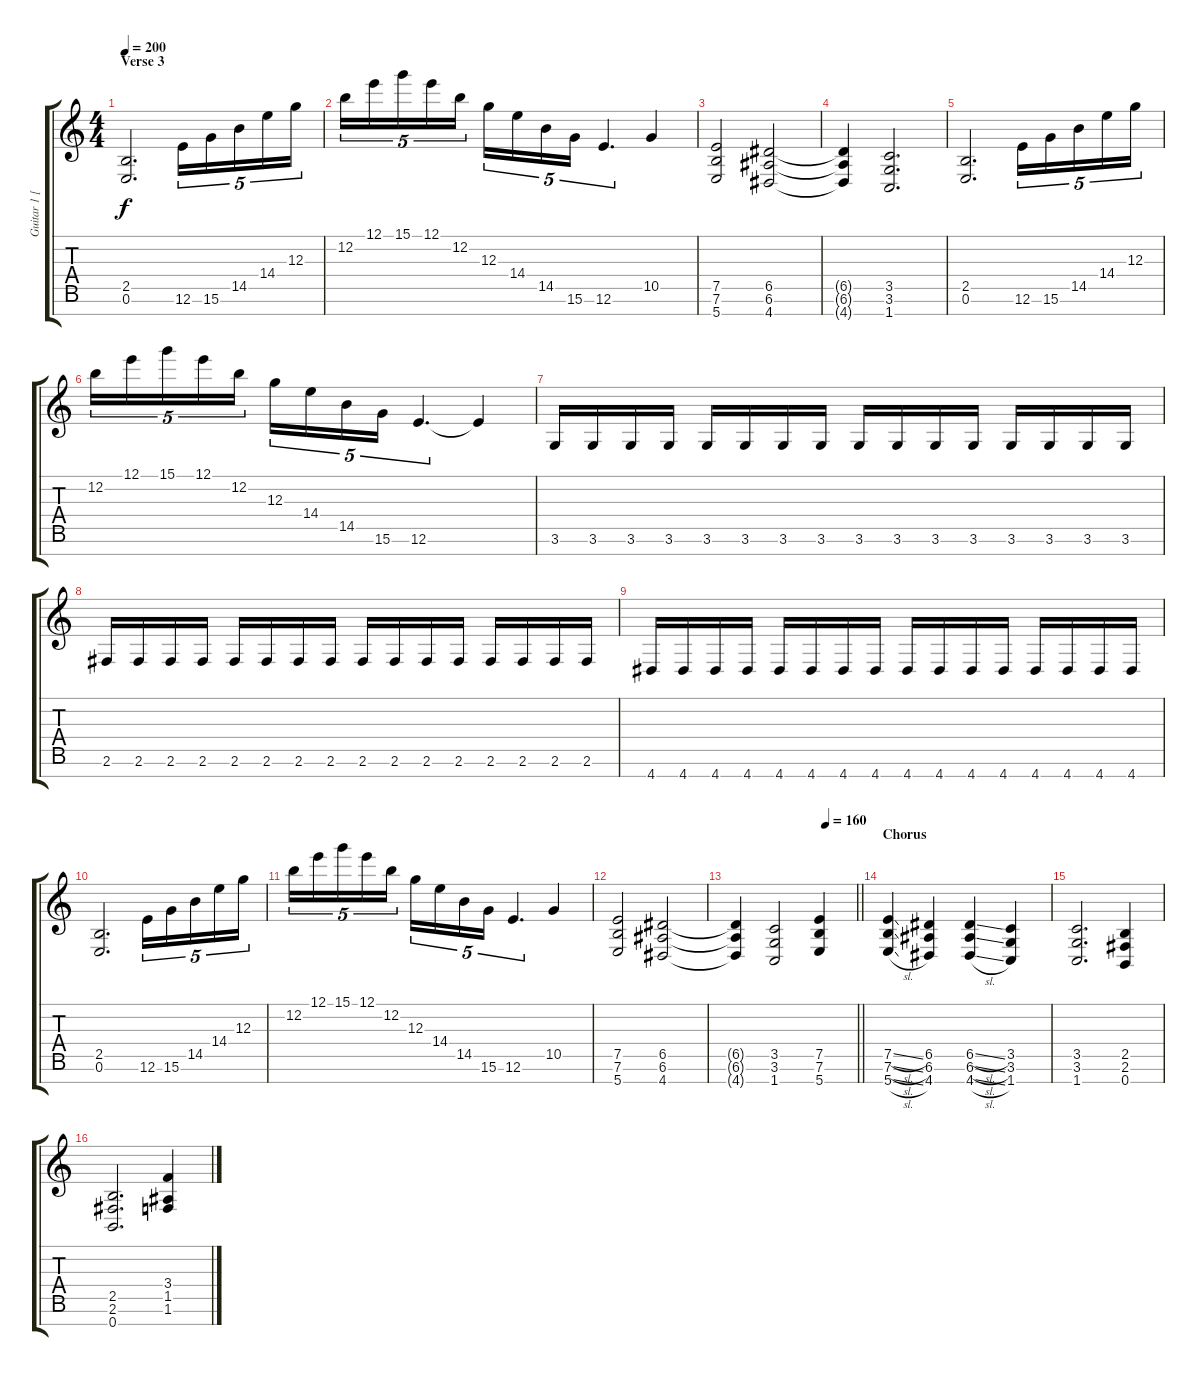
\track ("Guitar 1 [7-String]" "Guitar 1 [") {instrument distortionguitar}
\staff {score tabs}
\tuning (E4 B3 G3 D3 A2 E2 B1) {hide}
\ts (4 4)
\section ("" "Verse 3")
\tempo 200
\clef g2
\ks c
(2.5 0.6).2{d dy f} 12.6.16{tu (5 4)} 15.6.16{tu (5 4)} 14.5.16{tu (5 4)} 14.4.16{tu (5 4)} 12.3.16{tu (5 4)} |
12.2.16{tu (5 4)} 12.1.16{tu (5 4)} 15.1.16{tu (5 4)} 12.1.16{tu (5 4)} 12.2.16{tu (5 4)} 12.3.16{tu (5 4)} 14.4.16{tu (5 4)} 14.5.16{tu (5 4)} 15.6.16{tu (5 4)} 12.6.4{d tu (5 4)} 10.5.4 |
(7.5 7.6 5.7).2 (6.5 6.6 4.7).2 |
(6.5{t} 6.6{t} 4.7{t}).4 (3.5 3.6 1.7).2{d} |
(2.5 0.6).2{d} 12.6.16{tu (5 4)} 15.6.16{tu (5 4)} 14.5.16{tu (5 4)} 14.4.16{tu (5 4)} 12.3.16{tu (5 4)} |
12.2.16{tu (5 4)} 12.1.16{tu (5 4)} 15.1.16{tu (5 4)} 12.1.16{tu (5 4)} 12.2.16{tu (5 4)} 12.3.16{tu (5 4)} 14.4.16{tu (5 4)} 14.5.16{tu (5 4)} 15.6.16{tu (5 4)} 12.6.4{d tu (5 4)} 12.6{t}.4 |
3.6.16 3.6.16 3.6.16 3.6.16 3.6.16 3.6.16 3.6.16 3.6.16 3.6.16 3.6.16 3.6.16 3.6.16 3.6.16 3.6.16 3.6.16 3.6.16 |
2.6.16 2.6.16 2.6.16 2.6.16 2.6.16 2.6.16 2.6.16 2.6.16 2.6.16 2.6.16 2.6.16 2.6.16 2.6.16 2.6.16 2.6.16 2.6.16 |
4.7.16 4.7.16 4.7.16 4.7.16 4.7.16 4.7.16 4.7.16 4.7.16 4.7.16 4.7.16 4.7.16 4.7.16 4.7.16 4.7.16 4.7.16 4.7.16 |
(2.5 0.6).2{d} 12.6.16{tu (5 4)} 15.6.16{tu (5 4)} 14.5.16{tu (5 4)} 14.4.16{tu (5 4)} 12.3.16{tu (5 4)} |
12.2.16{tu (5 4)} 12.1.16{tu (5 4)} 15.1.16{tu (5 4)} 12.1.16{tu (5 4)} 12.2.16{tu (5 4)} 12.3.16{tu (5 4)} 14.4.16{tu (5 4)} 14.5.16{tu (5 4)} 15.6.16{tu (5 4)} 12.6.4{d tu (5 4)} 10.5.4 |
(7.5 7.6 5.7).2 (6.5 6.6 4.7).2 |
\tempo (160 0.75)
\barLineRight lightlight
(6.5{t} 6.6{t} 4.7{t}).4 (3.5 3.6 1.7).2 (7.5 7.6 5.7).4 |
\section ("" "Chorus")
(7.5{sl} 7.6{sl} 5.7{sl}).4 (6.5 6.6 4.7).4 (6.5{sl} 6.6{sl} 4.7{sl}).4 (3.5 3.6 1.7).4 |
(3.5 3.6 1.7).2{d} (2.5 2.6 0.7).4 |
(2.5 2.6 0.7).2{d} (3.4 1.5 1.6).4
